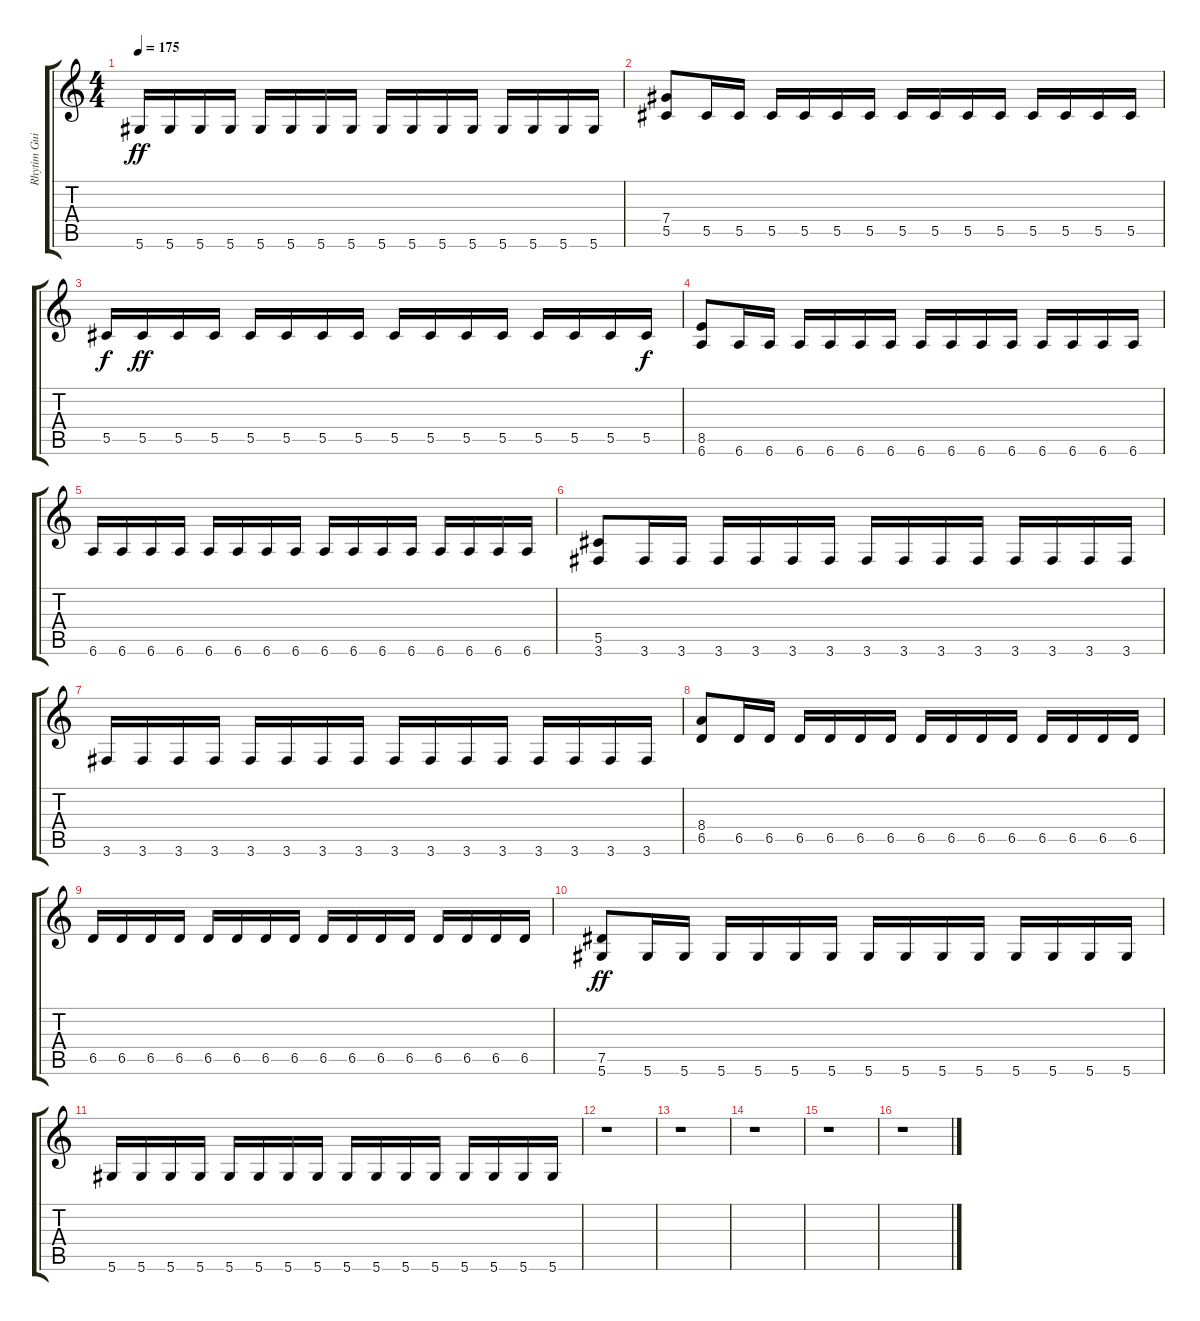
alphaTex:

\track ("Rhytim Guitar" "Rhytim Gui") {instrument distortionguitar}
\staff {score tabs}
\tuning (Eb4 Bb3 Gb3 Db3 Ab2 Eb2) {hide}
\ts (4 4)
\tempo 175
\clef g2
\ks c
5.6.16{dy ff} 5.6.16 5.6.16 5.6.16 5.6.16 5.6.16 5.6.16 5.6.16 5.6.16 5.6.16 5.6.16 5.6.16 5.6.16 5.6.16 5.6.16 5.6.16 |
(7.4 5.5).8 5.5.16 5.5.16 5.5.16 5.5.16 5.5.16 5.5.16 5.5.16 5.5.16 5.5.16 5.5.16 5.5.16 5.5.16 5.5.16 5.5.16 |
5.5.16{dy f} 5.5.16{dy ff} 5.5.16 5.5.16 5.5.16 5.5.16 5.5.16 5.5.16 5.5.16 5.5.16 5.5.16 5.5.16 5.5.16 5.5.16 5.5.16 5.5.16{dy f} |
(8.5 6.6).8 6.6.16 6.6.16 6.6.16 6.6.16 6.6.16 6.6.16 6.6.16 6.6.16 6.6.16 6.6.16 6.6.16 6.6.16 6.6.16 6.6.16 |
6.6.16 6.6.16 6.6.16 6.6.16 6.6.16 6.6.16 6.6.16 6.6.16 6.6.16 6.6.16 6.6.16 6.6.16 6.6.16 6.6.16 6.6.16 6.6.16 |
(5.5 3.6).8 3.6.16 3.6.16 3.6.16 3.6.16 3.6.16 3.6.16 3.6.16 3.6.16 3.6.16 3.6.16 3.6.16 3.6.16 3.6.16 3.6.16 |
3.6.16 3.6.16 3.6.16 3.6.16 3.6.16 3.6.16 3.6.16 3.6.16 3.6.16 3.6.16 3.6.16 3.6.16 3.6.16 3.6.16 3.6.16 3.6.16 |
(8.4 6.5).8 6.5.16 6.5.16 6.5.16 6.5.16 6.5.16 6.5.16 6.5.16 6.5.16 6.5.16 6.5.16 6.5.16 6.5.16 6.5.16 6.5.16 |
6.5.16 6.5.16 6.5.16 6.5.16 6.5.16 6.5.16 6.5.16 6.5.16 6.5.16 6.5.16 6.5.16 6.5.16 6.5.16 6.5.16 6.5.16 6.5.16 |
(7.5 5.6).8{dy ff} 5.6.16 5.6.16 5.6.16 5.6.16 5.6.16 5.6.16 5.6.16 5.6.16 5.6.16 5.6.16 5.6.16 5.6.16 5.6.16 5.6.16 |
5.6.16 5.6.16 5.6.16 5.6.16 5.6.16 5.6.16 5.6.16 5.6.16 5.6.16 5.6.16 5.6.16 5.6.16 5.6.16 5.6.16 5.6.16 5.6.16 |
r.1 |
r.1 |
r.1 |
r.1 |
r.1
